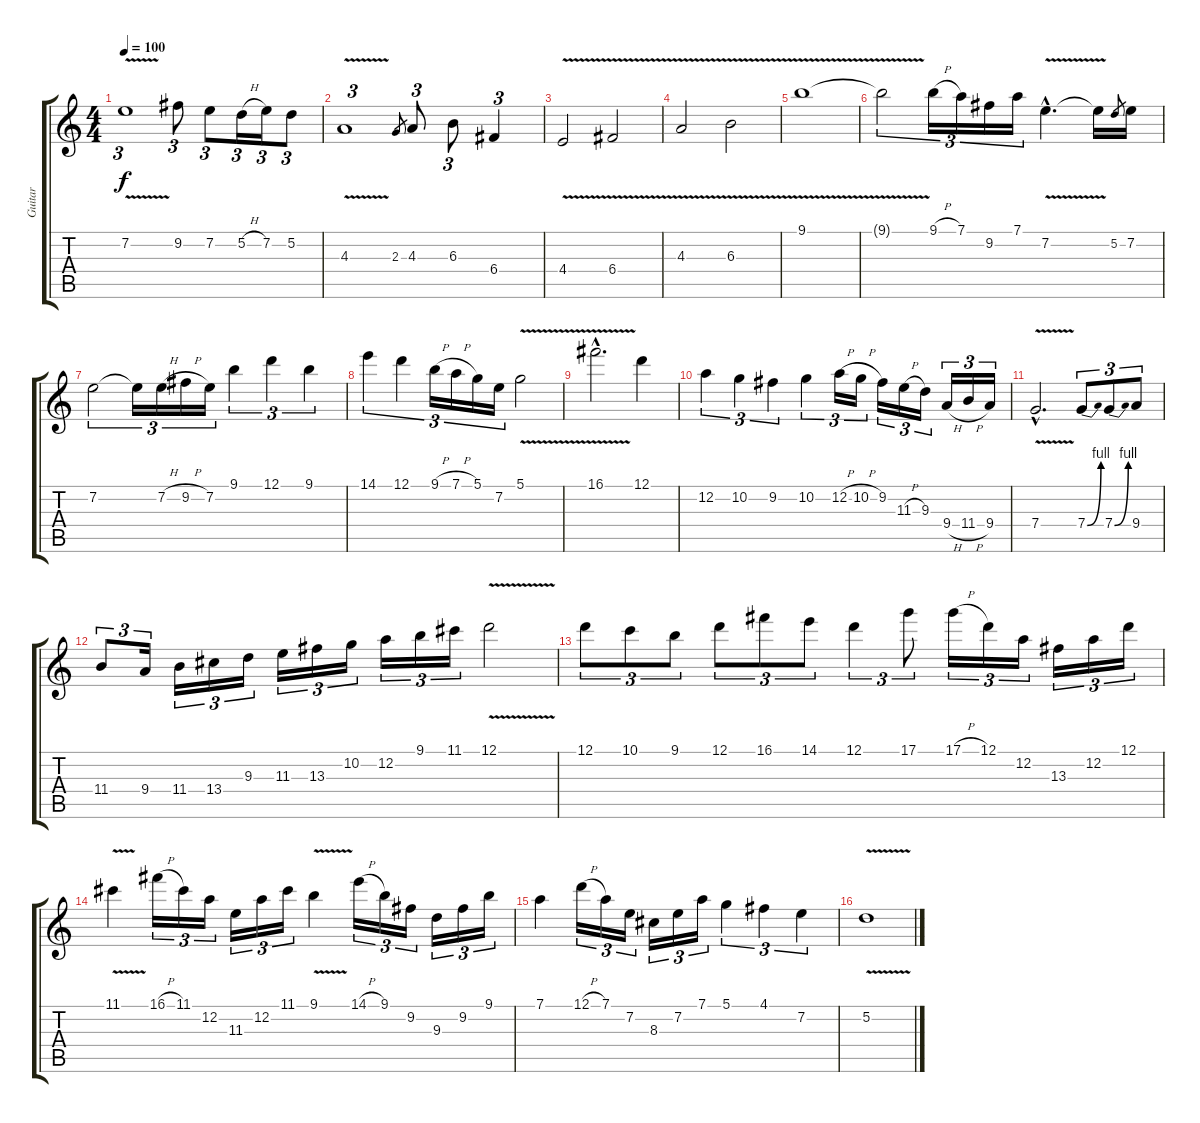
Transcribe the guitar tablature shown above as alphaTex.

\track ("Guitar" "Guitar") {instrument distortionguitar}
\staff {score tabs}
\tuning (D4 A3 F3 C3 G2 D2) {hide}
\ts (4 4)
\tempo 100
\clef g2
\ks c
7.2{v}.1{tu (3 2) dy f} 9.2.8{tu (3 2)} 7.2.8{tu (3 2)} 5.2{h}.16{tu (3 2)} 7.2.16{tu (3 2)} 5.2.8{tu (3 2)} |
4.3{v}.1{tu (3 2)} 2.3.8{gr} 4.3.8{tu (3 2)} 6.3.8{tu (3 2)} 6.4.4{tu (3 2)} |
4.4{v}.2 6.4{v}.2 |
4.3{v}.2 6.3{v}.2 |
9.1{v}.1 |
9.1{t}.2{tu (3 2)} 9.1{h}.16{tu (3 2)} 7.1.16{tu (3 2)} 9.2.16{tu (3 2)} 7.1.16{tu (3 2)} 7.2{v hac}.4{d} 7.2{t}.16 5.2.8{gr} 7.2.16 |
7.2.2{tu (3 2)} 7.2{t}.16{tu (3 2)} 7.2{h}.16{tu (3 2)} 9.2{h}.16{tu (3 2)} 7.2.16{tu (3 2)} 9.1.4{tu (3 2)} 12.1.4{tu (3 2)} 9.1.4{tu (3 2)} |
14.1.4{tu (3 2)} 12.1.4{tu (3 2)} 9.1{h}.16{tu (3 2)} 7.1{h}.16{tu (3 2)} 5.1.16{tu (3 2)} 7.2.16{tu (3 2)} 5.1{v}.2 |
16.1{v hac}.2{d} 12.1.4 |
12.2.4{tu (3 2)} 10.2.4{tu (3 2)} 9.2.4{tu (3 2)} 10.2.4{tu (3 2)} 12.2{h}.16{tu (3 2)} 10.2{h}.16{tu (3 2)} 9.2.16{tu (3 2)} 11.3{h}.16{tu (3 2)} 9.3.16{tu (3 2)} 9.4{h}.16{tu (3 2)} 11.4{h}.16{tu (3 2)} 9.4.16{tu (3 2)} |
7.4{v hac}.2{d} 7.4{be (bend 0 0 60 4)}.8{tu (3 2)} 7.4{be (bend 0 0 60 4)}.8{tu (3 2)} 9.4.8{tu (3 2)} |
11.4.8{tu (3 2)} 9.4.16{tu (3 2)} 11.4.16{tu (3 2)} 13.4.16{tu (3 2)} 9.3.16{tu (3 2)} 11.3.16{tu (3 2)} 13.3.16{tu (3 2)} 10.2.16{tu (3 2)} 12.2.16{tu (3 2)} 9.1.16{tu (3 2)} 11.1.16{tu (3 2)} 12.1{v}.2 |
12.1.8{tu (3 2)} 10.1.8{tu (3 2)} 9.1.8{tu (3 2)} 12.1.8{tu (3 2)} 16.1.8{tu (3 2)} 14.1.8{tu (3 2)} 12.1.4{tu (3 2)} 17.1.8{tu (3 2)} 17.1{h}.16{tu (3 2)} 12.1.16{tu (3 2)} 12.2.16{tu (3 2)} 13.3.16{tu (3 2)} 12.2.16{tu (3 2)} 12.1.16{tu (3 2)} |
11.1{v}.4 16.1{h}.16{tu (3 2)} 11.1.16{tu (3 2)} 12.2.16{tu (3 2)} 11.3.16{tu (3 2)} 12.2.16{tu (3 2)} 11.1.16{tu (3 2)} 9.1{v}.4 14.1{h}.16{tu (3 2)} 9.1.16{tu (3 2)} 9.2.16{tu (3 2)} 9.3.16{tu (3 2)} 9.2.16{tu (3 2)} 9.1.16{tu (3 2)} |
7.1.4 12.1{h}.16{tu (3 2)} 7.1.16{tu (3 2)} 7.2.16{tu (3 2)} 8.3.16{tu (3 2)} 7.2.16{tu (3 2)} 7.1.16{tu (3 2)} 5.1.4{tu (3 2)} 4.1.4{tu (3 2)} 7.2.4{tu (3 2)} |
5.2{v}.1
